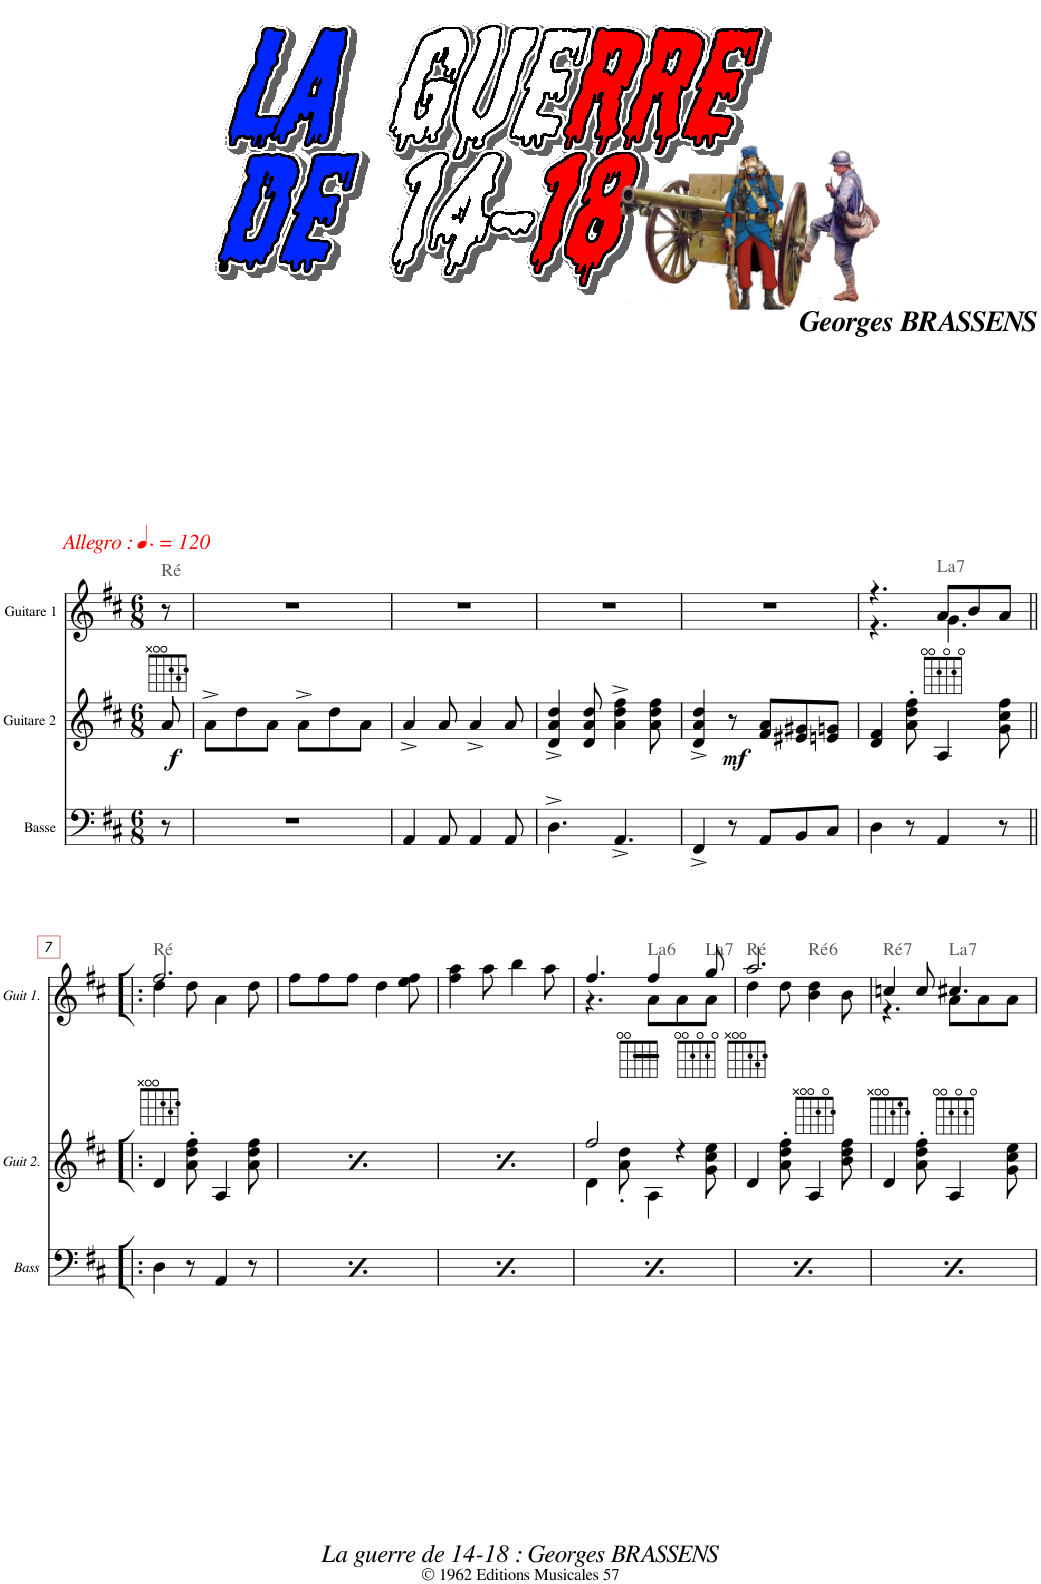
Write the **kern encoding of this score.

**kern	**kern	**dynam	**kern	**harte
*part3	*part2	*part2	*part1	*part1
*staff3	*staff2	*staff2	*staff1	*
*I"Basse	*I"Guitare 2	*	*I"Guitare 1	*
*I'Bass	*I'Guit 2.	*	*I'Guit 1.	*
*clefF4	*clefG2	*	*clefG2	*
*Trd7c12	*Trd7c12	*	*Trd7c12	*
*k[f#c#]	*k[f#c#]	*	*k[f#c#]	*
*M6/8	*M6/8	*	*M6/8	*
*MM180	*MM180	*	*MM180	*
=1	=1	=1	=1	=1
!	!	!	!LO:TX:a:i:t=Allegro &colon;	!
!	!	!LO:DY:b	!	!
8r	8a/	f	8r	D:maj
=2	=2	=2	=2	=2
2.r	8a^\L	.	2.r	.
.	8dd\	.	.	.
.	8a\J	.	.	.
.	8a^\L	.	.	.
.	8dd\	.	.	.
.	8a\J	.	.	.
=3	=3	=3	=3	=3
4AA/	4a^/	.	2.r	.
8AA/	8a/	.	.	.
4AA/	4a^/	.	.	.
8AA/	8a/	.	.	.
=4	=4	=4	=4	=4
4.D^\	4d/^ 4a/^ 4dd/^	.	2.r	.
.	8d/ 8a/ 8dd/	.	.	.
4.AA^/	4a\^ 4dd\^ 4ff#\^	.	.	.
.	8a\ 8dd\ 8ff#\	.	.	.
=5	=5	=5	=5	=5
4FF#^/	4d/^ 4a/^ 4dd/^	.	2.r	.
!	!	!LO:DY:b	!	!
8r	8r	mf	.	.
8AA/L	8f#/ 8a/L	.	.	.
8BB/	8e#X/ 8g#X/	.	.	.
8C#/J	8en/ 8gn/J	.	.	.
=6	=6	=6	=6	=6
*	*	*	*^	*
4D\	4d/ 4f#/	.	4.r	4.r	.
8r	8a\' 8dd\' 8ff#\'	.	.	.	.
!	!	!	!	!	!LO:H:kt=7
4AA/	4A/	.	8a/L	4.g\	A:7
.	.	.	8b/	.	.
8r	8g\ 8cc#\ 8ff#\	.	8a/J	.	.
!!LO:LB:g=z	!!
=7!|:	=7!|:	=7!|:	=7!|:	=7!|:	=7!|:
4D\	4d/	.	2.ff#/	4dd\	D:maj
8r	8a\' 8dd\' 8ff#\'	.	.	8dd\	.
4AA/	4A/	.	.	4a\	.
8r	8a\ 8dd\ 8ff#\	.	.	8dd\	.
*	*	*	*v	*v	*
=8	=8	=8	=8	=8
4D\	4d/	.	8ff#\L	.
.	.	.	8ff#\	.
8r	8a\' 8dd\' 8ff#\'	.	8ff#\J	.
4AA/	4A/	.	4dd\	.
8r	8a\ 8dd\ 8ff#\	.	8ee\ 8ff#\	.
=9	=9	=9	=9	=9
4D\	4d/	.	4ff#\ 4aa\	.
8r	8a\' 8dd\' 8ff#\'	.	8aa\	.
4AA/	4A/	.	4bb\	.
8r	8a\ 8dd\ 8ff#\	.	8aa\	.
=10	=10	=10	=10	=10
*	*^	*	*^	*
4D\	2ff#/	4d\	.	4.ff#/	4.r	.
8r	.	8a\' 8dd\'	.	.	.	.
!	!	!	!	!	!	!LO:H:kt=6
4AA/	.	4A\	.	4ff#/	8a\L	A:maj6
.	4r	.	.	.	8a\	.
!	!	!	!	!	!	!LO:H:kt=7
8r	.	8g\ 8cc#\ 8ee\	.	8gg/	8a\J	A:7
*	*v	*v	*	*	*	*
=11	=11	=11	=11	=11	=11
4D\	4d/	.	2.aa/	4dd\	D:maj
8r	8a\' 8dd\' 8ff#\'	.	.	8dd\	.
!	!	!	!	!	!LO:H:kt=6
4AA/	4A/	.	.	4b\ 4dd\	D:maj6
8r	8b\ 8dd\ 8ff#\	.	.	8b\	.
=12	=12	=12	=12	=12	=12
!	!	!	!	!	!LO:H:kt=7
4D\	4d/	.	4ccn/	4.r	D:7
8r	8a\' 8dd\' 8ff#\'	.	8cc/	.	.
!	!	!	!	!	!LO:H:kt=7
4AA/	4A/	.	4.cc#X/	8a\L	A:7
.	.	.	.	8a\	.
8r	8g\ 8cc#\ 8ee\	.	.	8a\J	.
*	*	*	*v	*v	*
=	=	=	=	=
*-	*-	*-	*-	*-
